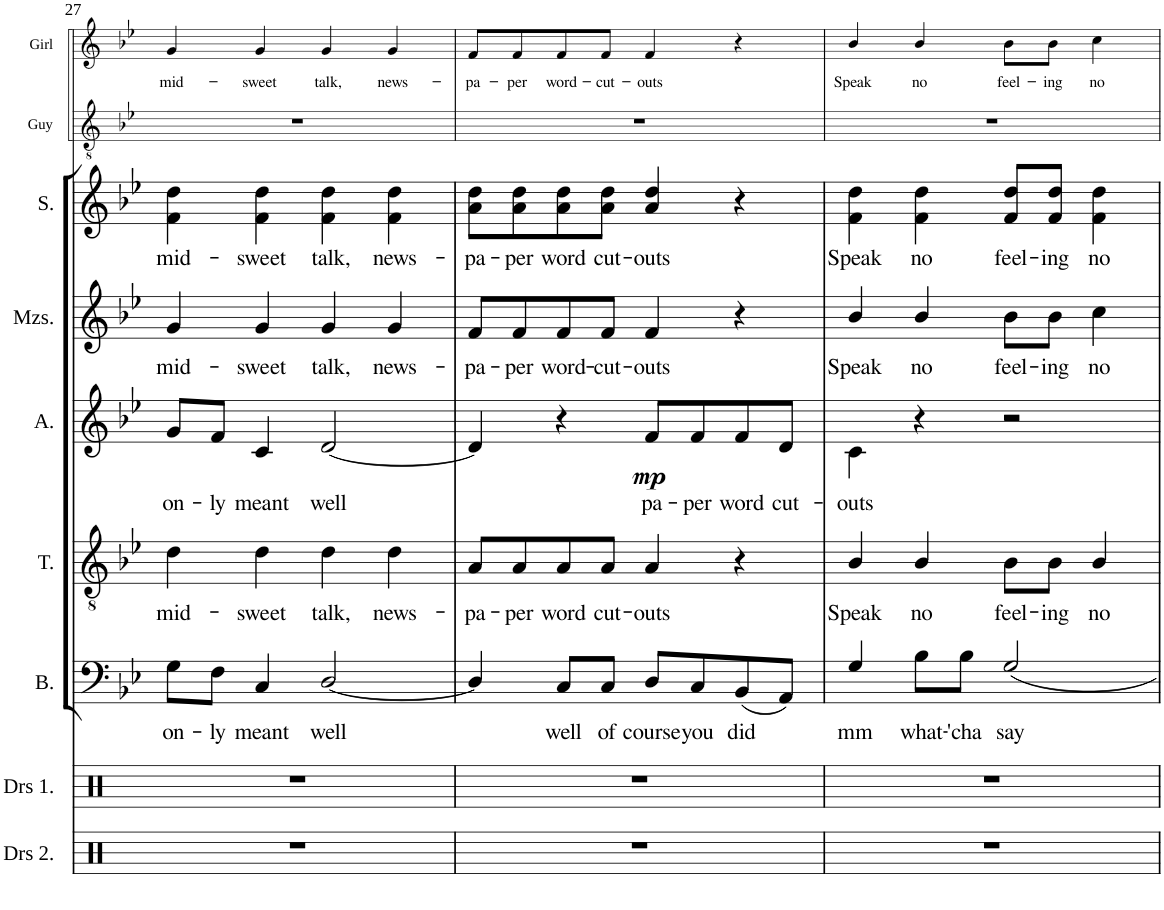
**kern	**kern	**kern	**text	**kern	**text	**kern	**text	**dynam	**kern	**text	**kern	**text	**kern	**kern	**text
*part9	*part8	*part7	*part7	*part6	*part6	*part5	*part5	*part5	*part4	*part4	*part3	*part3	*part2	*part1	*part1
*staff9	*staff8	*staff7	*staff7	*staff6	*staff6	*staff5	*staff5	*staff5	*staff4	*staff4	*staff3	*staff3	*staff2	*staff1	*staff1
*I"Drumset Layer 2	*I"Drumset Layer 1	*I"Bass	*	*I"Tenor	*	*I"Alto	*	*	*I"Mezzo-soprano	*	*I"Soprano	*	*I"Guy	*I"Girl	*
*I'Drs 2.	*I'Drs 1.	*I'B.	*	*I'T.	*	*I'A.	*	*	*I'Mzs.	*	*I'S.	*	*I'Guy	*I'Girl	*
!!LO:PB:g=z
*clefX	*clefX	*clefF4	*	*clefGv2	*	*clefG2	*	*	*clefG2	*	*clefG2	*	*clefGv2	*clefG2	*
*k[]	*k[]	*k[b-e-]	*	*k[b-e-]	*	*k[b-e-]	*	*	*k[b-e-]	*	*k[b-e-]	*	*k[b-e-]	*k[b-e-]	*
*M2/2	*M2/2	*M2/2	*	*M2/2	*	*M2/2	*	*	*M2/2	*	*M2/2	*	*M2/2	*M2/2	*
*met(c|)	*met(c|)	*met(c|)	*	*met(c|)	*	*met(c|)	*	*	*met(c|)	*	*met(c|)	*	*met(c|)	*met(c|)	*
=27	=27	=27	=27	=27	=27	=27	=27	=27	=27	=27	=27	=27	=27	=27	=27
!	!	!	!LO:LY:b	!	!LO:LY:b	!	!LO:LY:b	!	!	!LO:LY:b	!	!LO:LY:b	!	!	!LO:LY:b
1r	1r	8G\L	on-	4d\	mid-	8g/L	on-	.	4g/	mid-	4f\ 4dd\	mid-	1r	4g/	mid-
!	!	!	!LO:LY:b	!	!	!	!LO:LY:b	!	!	!	!	!	!	!	!
.	.	8F\J	-ly	.	.	8f/J	-ly	.	.	.	.	.	.	.	.
!	!	!	!LO:LY:b	!	!LO:LY:b	!	!LO:LY:b	!	!	!LO:LY:b	!	!LO:LY:b	!	!	!LO:LY:b
.	.	4C/	meant	4d\	-sweet	4c/	meant	.	4g/	-sweet	4f\ 4dd\	-sweet	.	4g/	-sweet
!	!	!	!LO:LY:b	!	!LO:LY:b	!	!LO:LY:b	!	!	!LO:LY:b	!	!LO:LY:b	!	!	!LO:LY:b
.	.	[2D/	well	4d\	talk,	[2d/	well	.	4g/	talk,	4f\ 4dd\	talk,	.	4g/	talk,
!	!	!	!	!	!LO:LY:b	!	!	!	!	!LO:LY:b	!	!LO:LY:b	!	!	!LO:LY:b
.	.	.	.	4d\	news-	.	.	.	4g/	news-	4f\ 4dd\	news-	.	4g/	news-
=28	=28	=28	=28	=28	=28	=28	=28	=28	=28	=28	=28	=28	=28	=28	=28
!	!	!	!	!	!LO:LY:b	!	!	!	!	!LO:LY:b	!	!LO:LY:b	!	!	!LO:LY:b
1r	1r	4D/]	.	8A/L	-pa-	4d/]	.	.	8f/L	-pa-	8a\ 8dd\L	-pa-	1r	8f/L	-pa-
!	!	!	!	!	!LO:LY:b	!	!	!	!	!LO:LY:b	!	!LO:LY:b	!	!	!LO:LY:b
.	.	.	.	8A/	-per	.	.	.	8f/	-per	8a\ 8dd\	-per	.	8f/	-per
!	!	!	!LO:LY:b	!	!LO:LY:b	!	!	!	!	!LO:LY:b	!	!LO:LY:b	!	!	!LO:LY:b
.	.	8C/L	well	8A/	word	4r	.	.	8f/	word-	8a\ 8dd\	word	.	8f/	word-
!	!	!	!LO:LY:b	!	!LO:LY:b	!	!	!	!	!LO:LY:b	!	!LO:LY:b	!	!	!LO:LY:b
.	.	8C/J	of	8A/J	cut-	.	.	.	8f/J	-cut-	8a\ 8dd\J	cut-	.	8f/J	-cut-
!	!	!	!LO:LY:b	!	!LO:LY:b	!	!LO:LY:b	!LO:DY:b	!	!LO:LY:b	!	!LO:LY:b	!	!	!LO:LY:b
.	.	8D/L	course	4A/	-outs	8f/L	pa-	mp	4f/	-outs	4a/ 4dd/	-outs	.	4f/	-outs
!	!	!	!LO:LY:b	!	!	!	!LO:LY:b	!	!	!	!	!	!	!	!
.	.	8C/	you	.	.	8f/	-per	.	.	.	.	.	.	.	.
!	!	!	!LO:LY:b	!	!	!	!LO:LY:b	!	!	!	!	!	!	!	!
.	.	(8BB-/	did	4r	.	8f/	word	.	4r	.	4r	.	.	4r	.
!	!	!	!	!	!	!	!LO:LY:b	!	!	!	!	!	!	!	!
.	.	8AA/J)	.	.	.	8d/J	cut-	.	.	.	.	.	.	.	.
=29	=29	=29	=29	=29	=29	=29	=29	=29	=29	=29	=29	=29	=29	=29	=29
!	!	!	!LO:LY:b	!	!LO:LY:b	!	!LO:LY:b	!	!	!LO:LY:b	!	!LO:LY:b	!	!	!LO:LY:b
1r	1r	4G/	mm	4B-/	Speak	4c\	-outs	.	4b-/	Speak	4f\ 4dd\	Speak	1r	4b-/	Speak
!	!	!	!LO:LY:b	!	!LO:LY:b	!	!	!	!	!LO:LY:b	!	!LO:LY:b	!	!	!LO:LY:b
.	.	8B-\L	what-	4B-/	no	4r	.	.	4b-/	no	4f\ 4dd\	no	.	4b-/	no
!	!	!	!LO:LY:b	!	!	!	!	!	!	!	!	!	!	!	!
.	.	8B-\J	-'cha	.	.	.	.	.	.	.	.	.	.	.	.
!	!	!	!LO:LY:b	!	!LO:LY:b	!	!	!	!	!LO:LY:b	!	!LO:LY:b	!	!	!LO:LY:b
.	.	2G/	say	8B-\L	feel-	2r	.	.	8b-\L	feel-	8f/ 8dd/L	feel-	.	8b-\L	feel-
!	!	!	!	!	!LO:LY:b	!	!	!	!	!LO:LY:b	!	!LO:LY:b	!	!	!LO:LY:b
.	.	.	.	8B-\J	-ing	.	.	.	8b-\J	-ing	8f/ 8dd/J	-ing	.	8b-\J	-ing
!	!	!	!	!	!LO:LY:b	!	!	!	!	!LO:LY:b	!	!LO:LY:b	!	!	!LO:LY:b
.	.	.	.	4B-/	no	.	.	.	4cc\	no	4f\ 4dd\	no	.	4cc\	no
=	=	=	=	=	=	=	=	=	=	=	=	=	=	=	=
*-	*-	*-	*-	*-	*-	*-	*-	*-	*-	*-	*-	*-	*-	*-	*-
